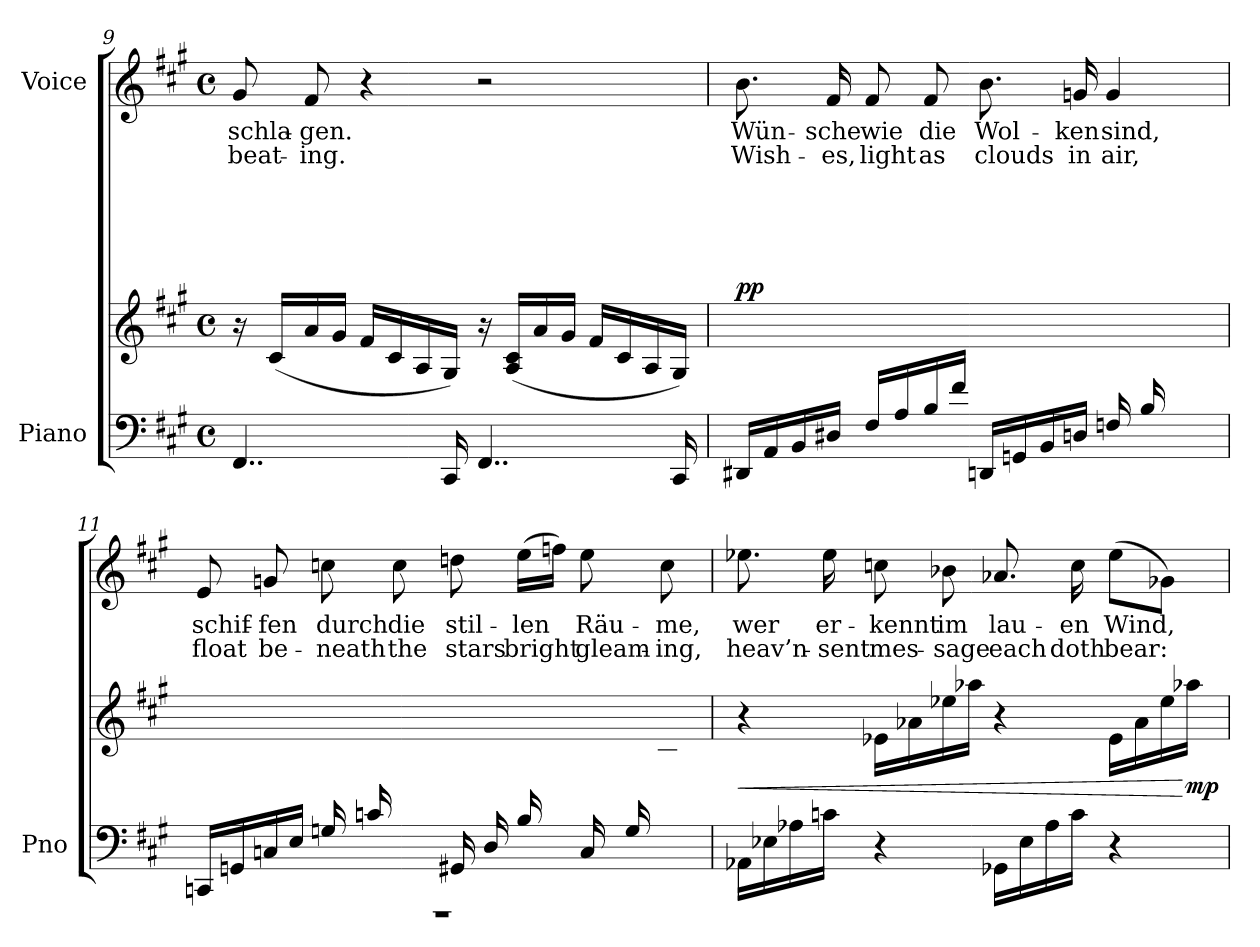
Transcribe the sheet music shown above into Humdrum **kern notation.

**kern	**kern	**dynam	**kern	**text	**text
*part2	*part2	*part2	*part1	*part1	*part1
*staff3	*staff2	*staff2/3	*staff1	*staff1	*staff1
*I"Piano	*	*	*I"Voice	*	*
*I'Pno	*	*	*	*	*
!!LO:LB:g=z
*clefF4	*clefG2	*	*clefG2	*	*
*k[f#c#g#]	*k[f#c#g#]	*	*k[f#c#g#]	*	*
*M4/4	*M4/4	*	*M4/4	*	*
*met(c)	*met(c)	*	*met(c)	*	*
=9	=9	=9	=9	=9	=9
!	!	!	!	!LO:LY:b	!LO:LY:b
4..FF#/	16r	.	8g#/	-schla-	beat-
.	(<16c#/LL	.	.	.	.
!	!	!	!	!LO:LY:b	!LO:LY:b
.	16a/	.	8f#/	-gen.	-ing.
.	16g#/JJ	.	.	.	.
.	16f#/LL	.	4r	.	.
.	16c#/	.	.	.	.
.	16A/	.	.	.	.
16CC#/	16G#/JJ)	.	.	.	.
4..FF#/	16r	.	2r	.	.
.	(<16A/ 16c#/LL	.	.	.	.
.	16a/	.	.	.	.
.	16g#/JJ	.	.	.	.
.	16f#/LL	.	.	.	.
.	16c#/	.	.	.	.
.	16A/	.	.	.	.
16CC#/	16G#/JJ)	.	.	.	.
=10	=10	=10	=10	=10	=10
*^	*	*	*	*	*
!	!	!	!LO:DY:a	!	!LO:LY:b	!LO:LY:b
16DD#X/LL	1ryy	2..ryy	pp	8.b\	Wün-	Wish-
16AA/	.	.	.	.	.	.
16BB/	.	.	.	.	.	.
!	!	!	!	!	!LO:LY:b	!LO:LY:b
16D#X/JJ	.	.	.	16f#/	-sche	-es,
!	!	!	!	!	!LO:LY:b	!LO:LY:b
16F#/LL	.	.	.	8f#/	wie	light
16A/	.	.	.	.	.	.
!	!	!	!	!	!LO:LY:b	!LO:LY:b
16B/	.	.	.	8f#/	die	as
16f#/JJ	.	.	.	.	.	.
!	!	!	!	!	!LO:LY:b	!LO:LY:b
(<16DDn/LL	.	.	.	8.b\	Wol-	clouds
16GGn/	.	.	.	.	.	.
16BB/	.	.	.	.	.	.
!	!	!	!	!	!LO:LY:b	!LO:LY:b
16Dn/JJ	.	.	.	16gn/	-ken	in
!	!	!	!	!	!LO:LY:b	!LO:LY:b
16Fn/LL	.	.	.	4g/	sind,	air,
16B/	.	.	.	.	.	.
8ryy	.	16dn/	.	.	.	.
.	.	16gn/JJ)	.	.	.	.
=11	=11	=11	=11	=11	=11	=11
!	!	!	!	!	!LO:LY:b	!LO:LY:b
(<16CCn/LL	1r	4.ryy	.	8e/	schif-	float
16GGn/	.	.	.	.	.	.
!	!	!	!	!	!LO:LY:b	!LO:LY:b
16Cn/	.	.	.	8gn/	-fen	be-
16E/JJ	.	.	.	.	.	.
!	!	!	!	!	!LO:LY:b	!LO:LY:b
16Gn/LL	.	.	.	8ccn\	durch	-neath
16cn/	.	.	.	.	.	.
!	!	!	!	!	!LO:LY:b	!LO:LY:b
8ryy	.	16e/	.	8cc\	die	the
.	.	16gn/JJ)	.	.	.	.
!	!	!	!	!	!LO:LY:b	!LO:LY:b
(<16GG#X/LL	.	8.ryy	.	8ddn\	stil-	stars
16D/	.	.	.	.	.	.
!	!	!	!	!	!LO:LY:b	!LO:LY:b
16B/	.	.	.	(>16ee\LL	-len	bright
16ryy	.	16g/JJ)	.	16ffn\JJ)	.	.
!	!	!	!	!	!LO:LY:b	!LO:LY:b
(<16C/LL	.	8ryy	.	8ee\	Räu-	gleam-
16G/	.	.	.	.	.	.
!	!	!	!	!	!LO:LY:b	!LO:LY:b
8ryy	.	16cn/	.	8cc\	-me,	-ing,
.	.	16g/JJ)	.	.	.	.
*v	*v	*	*	*	*	*
!!LO:PB:g=z
=12	=12	=12	=12	=12	=12
!	!	!LO:HP:b	!	!LO:LY:b	!LO:LY:b
16AA-X\LL	4r	<	8.ee-X\	wer	heav’n-
16E-X\	.	.	.	.	.
16A-X\	.	.	.	.	.
!	!	!	!	!LO:LY:b	!LO:LY:b
16cn\JJ	.	.	16ee-\	er-	-sent
!	!	!	!	!LO:LY:b	!LO:LY:b
4r	16e-X\LL	.	8ccn\	-kennt	mes-
.	16a-X\	.	.	.	.
!	!	!	!	!LO:LY:b	!LO:LY:b
.	16ee-X\	.	8b-X\	im	-sage
.	16aa-X\JJ	.	.	.	.
!	!	!	!	!LO:LY:b	!LO:LY:b
16GG-X\LL	4r	.	8.a-X/	lau-	each
16E-\	.	.	.	.	.
16A-\	.	.	.	.	.
!	!	!	!	!LO:LY:b	!LO:LY:b
16c\JJ	.	.	16cc\	-en	doth
!	!	!	!	!LO:LY:b	!LO:LY:b
4r	16e-\LL	.	(>8ee-\L	Wind,	bear:
.	16a-\	.	.	.	.
.	16ee-\	.	8g-X\J)	.	.
!	!	!LO:DY:n=1:b	!	!	!
.	(16aa-X\JJ	[ mp	.	.	.
=	=	=	=	=	=
*-	*-	*-	*-	*-	*-
